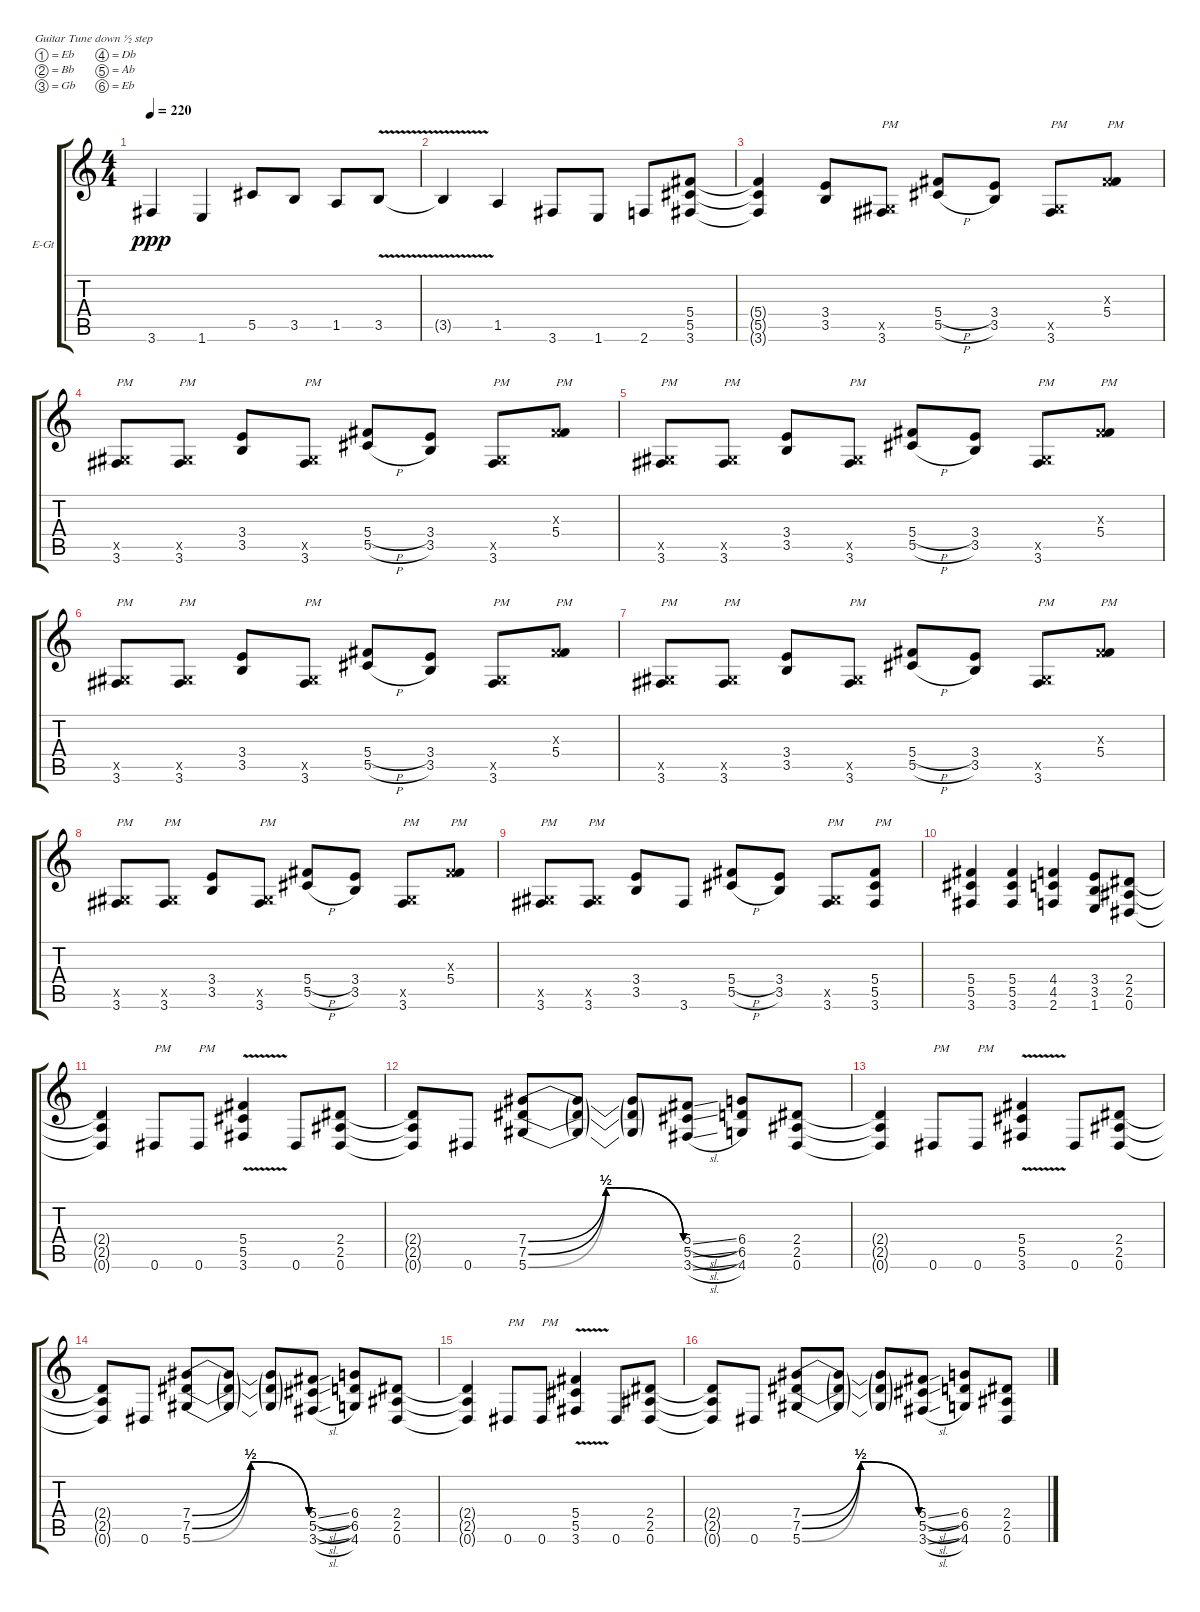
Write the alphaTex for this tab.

\bracketExtendMode groupsimilarinstruments
\firstSystemTrackNameOrientation horizontal
\otherSystemsTrackNameOrientation horizontal
\track ("Guitar 1" "E-Gt") {instrument acousticgrandpiano}
\staff {score tabs}
\tuning (Eb4 Bb3 Gb3 Db3 Ab2 Eb2)
\displaytranspose 12
\ts (4 4)
\tempo 220
\clef g2
\ks c
3.6{t}.4{dy ppp} 1.6.4 5.5.8 3.5.8 1.5.8 3.5{v}.8 |
3.5{t}.4 1.5.4 3.6.8 1.6.8 2.6.8 (5.4 5.5 3.6).8 |
(5.4{t} 5.5{t} 3.6{t}).4 (3.4 3.5).8 (0.5{x} 3.6).8{txt "PM"} (5.4{h} 5.5{h}).8 (3.4 3.5).8 (0.5{x} 3.6).8{txt "PM"} (0.3{x} 5.4).8{txt "PM"} |
(0.5{x} 3.6).8{txt "PM"} (0.5{x} 3.6).8{txt "PM"} (3.4 3.5).8 (0.5{x} 3.6).8{txt "PM"} (5.4{h} 5.5{h}).8 (3.4 3.5).8 (0.5{x} 3.6).8{txt "PM"} (0.3{x} 5.4).8{txt "PM"} |
(0.5{x} 3.6).8{txt "PM"} (0.5{x} 3.6).8{txt "PM"} (3.4 3.5).8 (0.5{x} 3.6).8{txt "PM"} (5.4{h} 5.5{h}).8 (3.4 3.5).8 (0.5{x} 3.6).8{txt "PM"} (0.3{x} 5.4).8{txt "PM"} |
(0.5{x} 3.6).8{txt "PM"} (0.5{x} 3.6).8{txt "PM"} (3.4 3.5).8 (0.5{x} 3.6).8{txt "PM"} (5.4{h} 5.5{h}).8 (3.4 3.5).8 (0.5{x} 3.6).8{txt "PM"} (0.3{x} 5.4).8{txt "PM"} |
(0.5{x} 3.6).8{txt "PM"} (0.5{x} 3.6).8{txt "PM"} (3.4 3.5).8 (0.5{x} 3.6).8{txt "PM"} (5.4{h} 5.5{h}).8 (3.4 3.5).8 (0.5{x} 3.6).8{txt "PM"} (0.3{x} 5.4).8{txt "PM"} |
(0.5{x} 3.6).8{txt "PM"} (0.5{x} 3.6).8{txt "PM"} (3.4 3.5).8 (0.5{x} 3.6).8{txt "PM"} (5.4{h} 5.5{h}).8 (3.4 3.5).8 (0.5{x} 3.6).8{txt "PM"} (0.3{x} 5.4).8{txt "PM"} |
(0.5{x} 3.6).8{txt "PM"} (0.5{x} 3.6).8{txt "PM"} (3.4 3.5).8 3.6.8 (5.4{h} 5.5{h}).8 (3.4 3.5).8 (0.5{x} 3.6).8{txt "PM"} (5.4 5.5 3.6).8{txt "PM"} |
(5.4 5.5 3.6).4 (5.4 5.5 3.6).4 (4.4 4.5 2.6).4 (3.4 3.5 1.6).8 (2.4 2.5 0.6).8 |
(2.4{t} 2.5{t} 0.6{t}).4 0.6.8{txt "PM"} 0.6.8{txt "PM"} (5.4{v} 5.5{v} 3.6{v}).4 0.6.8 (2.4 2.5 0.6).8 |
(2.4{t} 2.5{t} 0.6{t}).8 0.6.8 (7.4{be (bendrelease 0 0 30 2 30 2 60 0)} 7.5{be (bendrelease 0 0 30 2 30 2 60 0)} 5.6{be (bendrelease 0 0 30 2 30 2 60 0)}).8 (7.4{t} 7.5{t} 5.6{t}).8 (7.4{t} 7.5{t} 5.6{t}).8 (5.4{sl} 5.5{sl} 3.6{sl}).8 (6.4 6.5 4.6).8 (2.4 2.5 0.6).8 |
(2.4{t} 2.5{t} 0.6{t}).4 0.6.8{txt "PM"} 0.6.8{txt "PM"} (5.4{v} 5.5{v} 3.6{v}).4 0.6.8 (2.4 2.5 0.6).8 |
(2.4{t} 2.5{t} 0.6{t}).8 0.6.8 (7.4{be (bendrelease 0 0 30 2 30 2 60 0)} 7.5{be (bendrelease 0 0 30 2 30 2 60 0)} 5.6{be (bendrelease 0 0 30 2 30 2 60 0)}).8 (7.4{t} 7.5{t} 5.6{t}).8 (7.4{t} 7.5{t} 5.6{t}).8 (5.4{sl} 5.5{sl} 3.6{sl}).8 (6.4 6.5 4.6).8 (2.4 2.5 0.6).8 |
(2.4{t} 2.5{t} 0.6{t}).4 0.6.8{txt "PM"} 0.6.8{txt "PM"} (5.4{v} 5.5{v} 3.6{v}).4 0.6.8 (2.4 2.5 0.6).8 |
(2.4{t} 2.5{t} 0.6{t}).8 0.6.8 (7.4{be (bendrelease 0 0 30 2 30 2 60 0)} 7.5{be (bendrelease 0 0 30 2 30 2 60 0)} 5.6{be (bendrelease 0 0 30 2 30 2 60 0)}).8 (7.4{t} 7.5{t} 5.6{t}).8 (7.4{t} 7.5{t} 5.6{t}).8 (5.4{sl} 5.5{sl} 3.6{sl}).8 (6.4 6.5 4.6).8 (2.4 2.5 0.6).8
